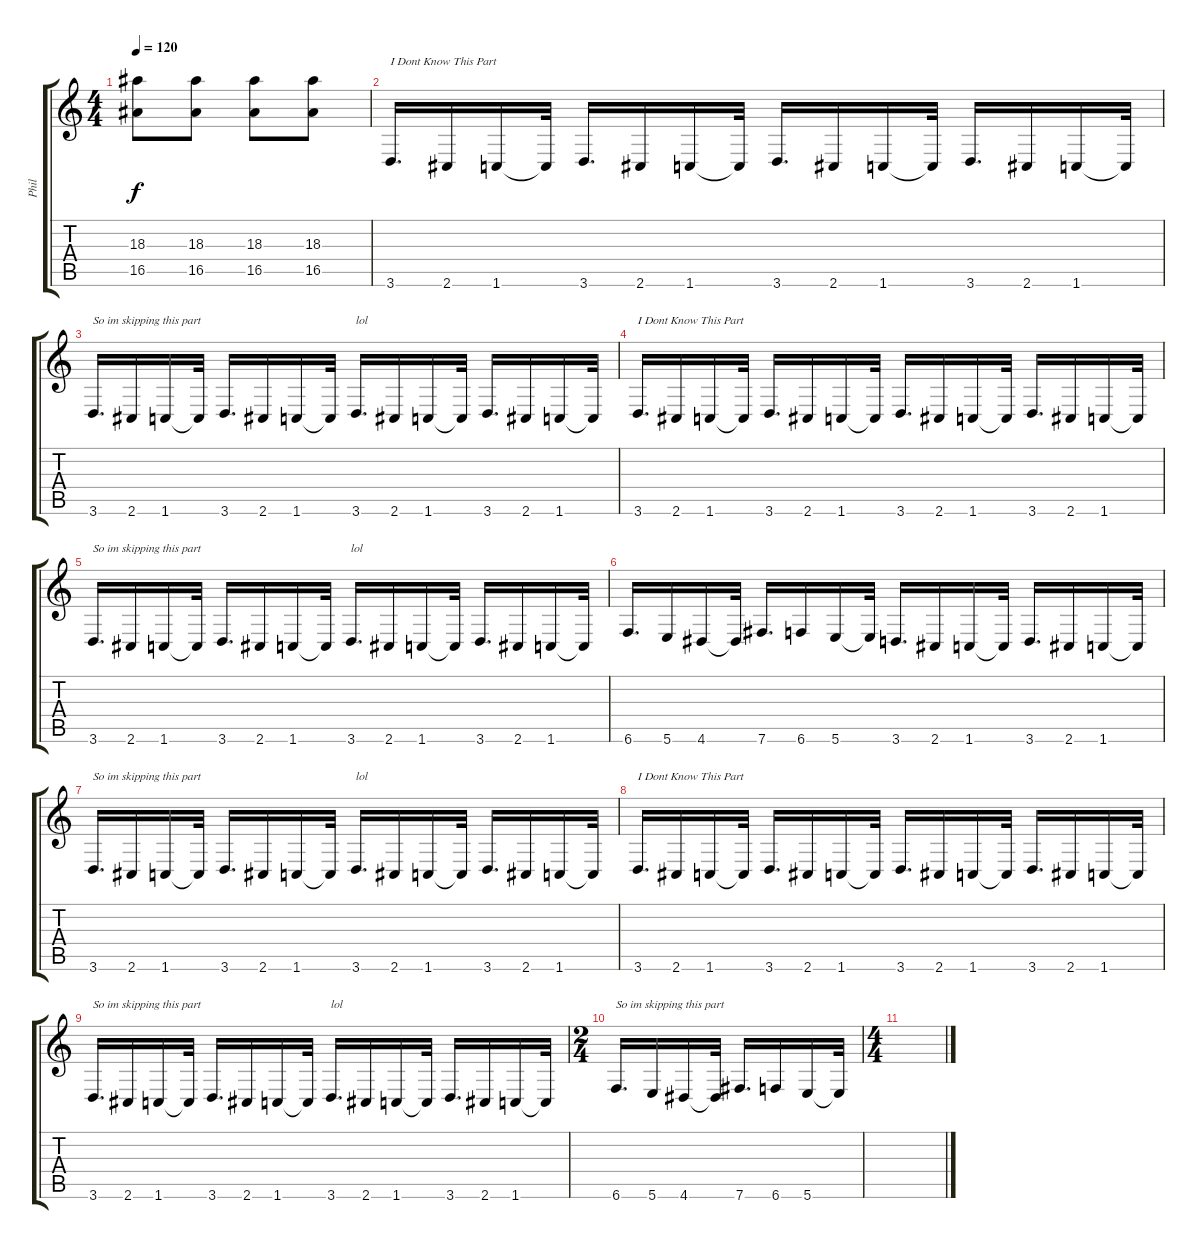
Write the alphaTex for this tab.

\track ("Phil" "Phil") {instrument overdrivenguitar}
\staff {score tabs}
\tuning (Db4 Ab3 E3 B2 Gb2 B1) {hide}
\ts (4 4)
\tempo 120
\clef g2
\ks c
(18.3 16.5).8{dy f} (18.3 16.5).8 (18.3 16.5).8 (18.3 16.5).8 |
3.6.16{d txt "I Dont Know This Part"} 2.6.16 1.6.16 1.6{t}.32 3.6.16{d} 2.6.16 1.6.16 1.6{t}.32 3.6.16{d} 2.6.16 1.6.16 1.6{t}.32 3.6.16{d} 2.6.16 1.6.16 1.6{t}.32 |
3.6.16{d txt "So im skipping this part"} 2.6.16 1.6.16 1.6{t}.32 3.6.16{d} 2.6.16 1.6.16 1.6{t}.32 3.6.16{d txt "lol"} 2.6.16 1.6.16 1.6{t}.32 3.6.16{d} 2.6.16 1.6.16 1.6{t}.32 |
3.6.16{d txt "I Dont Know This Part"} 2.6.16 1.6.16 1.6{t}.32 3.6.16{d} 2.6.16 1.6.16 1.6{t}.32 3.6.16{d} 2.6.16 1.6.16 1.6{t}.32 3.6.16{d} 2.6.16 1.6.16 1.6{t}.32 |
3.6.16{d txt "So im skipping this part"} 2.6.16 1.6.16 1.6{t}.32 3.6.16{d} 2.6.16 1.6.16 1.6{t}.32 3.6.16{d txt "lol"} 2.6.16 1.6.16 1.6{t}.32 3.6.16{d} 2.6.16 1.6.16 1.6{t}.32 |
6.6.16{d} 5.6.16 4.6.16 4.6{t}.32 7.6.16{d} 6.6.16 5.6.16 5.6{t}.32 3.6.16{d} 2.6.16 1.6.16 1.6{t}.32 3.6.16{d} 2.6.16 1.6.16 1.6{t}.32 |
3.6.16{d txt "So im skipping this part"} 2.6.16 1.6.16 1.6{t}.32 3.6.16{d} 2.6.16 1.6.16 1.6{t}.32 3.6.16{d txt "lol"} 2.6.16 1.6.16 1.6{t}.32 3.6.16{d} 2.6.16 1.6.16 1.6{t}.32 |
3.6.16{d txt "I Dont Know This Part"} 2.6.16 1.6.16 1.6{t}.32 3.6.16{d} 2.6.16 1.6.16 1.6{t}.32 3.6.16{d} 2.6.16 1.6.16 1.6{t}.32 3.6.16{d} 2.6.16 1.6.16 1.6{t}.32 |
3.6.16{d txt "So im skipping this part"} 2.6.16 1.6.16 1.6{t}.32 3.6.16{d} 2.6.16 1.6.16 1.6{t}.32 3.6.16{d txt "lol"} 2.6.16 1.6.16 1.6{t}.32 3.6.16{d} 2.6.16 1.6.16 1.6{t}.32 |
\ts (2 4)
6.6.16{d txt "So im skipping this part"} 5.6.16 4.6.16 4.6{t}.32 7.6.16{d} 6.6.16 5.6.16 5.6{t}.32 |
\ts (4 4)
